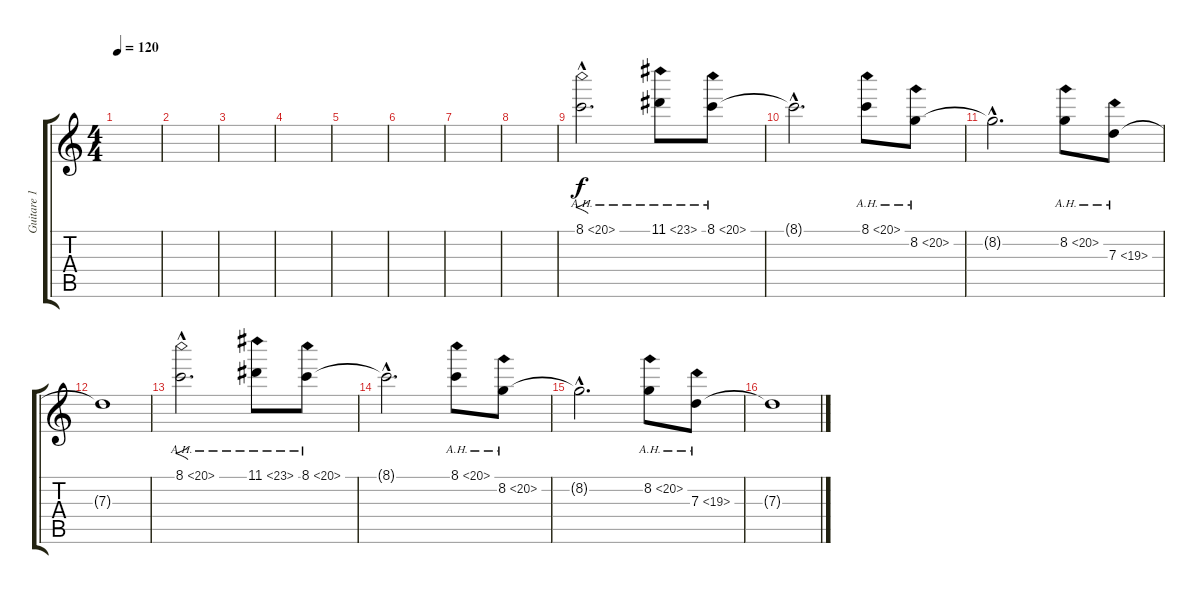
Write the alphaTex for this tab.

\track ("Guitare 1" "Guitare 1") {instrument overdrivenguitar}
\staff {score tabs}
\tuning (E4 B3 G3 D3 A2 E2) {hide}
\ts (4 4)
\tempo 120
\clef g2
\ks c
|
|
|
|
|
|
|
|
8.1{ah 12 hac}.2{f d dy f volume 14 balance 8} 11.1{ah 12}.8 8.1{ah 12}.8 |
8.1{hac t}.2{d} 8.1{ah 12}.8 8.2{ah 12}.8 |
8.2{hac t}.2{d} 8.2{ah 12}.8 7.3{ah 12}.8 |
7.3{t}.1 |
8.1{ah 12 hac}.2{f d volume 14 balance 8} 11.1{ah 12}.8 8.1{ah 12}.8 |
8.1{hac t}.2{d} 8.1{ah 12}.8 8.2{ah 12}.8 |
8.2{hac t}.2{d} 8.2{ah 12}.8 7.3{ah 12}.8 |
7.3{t}.1
